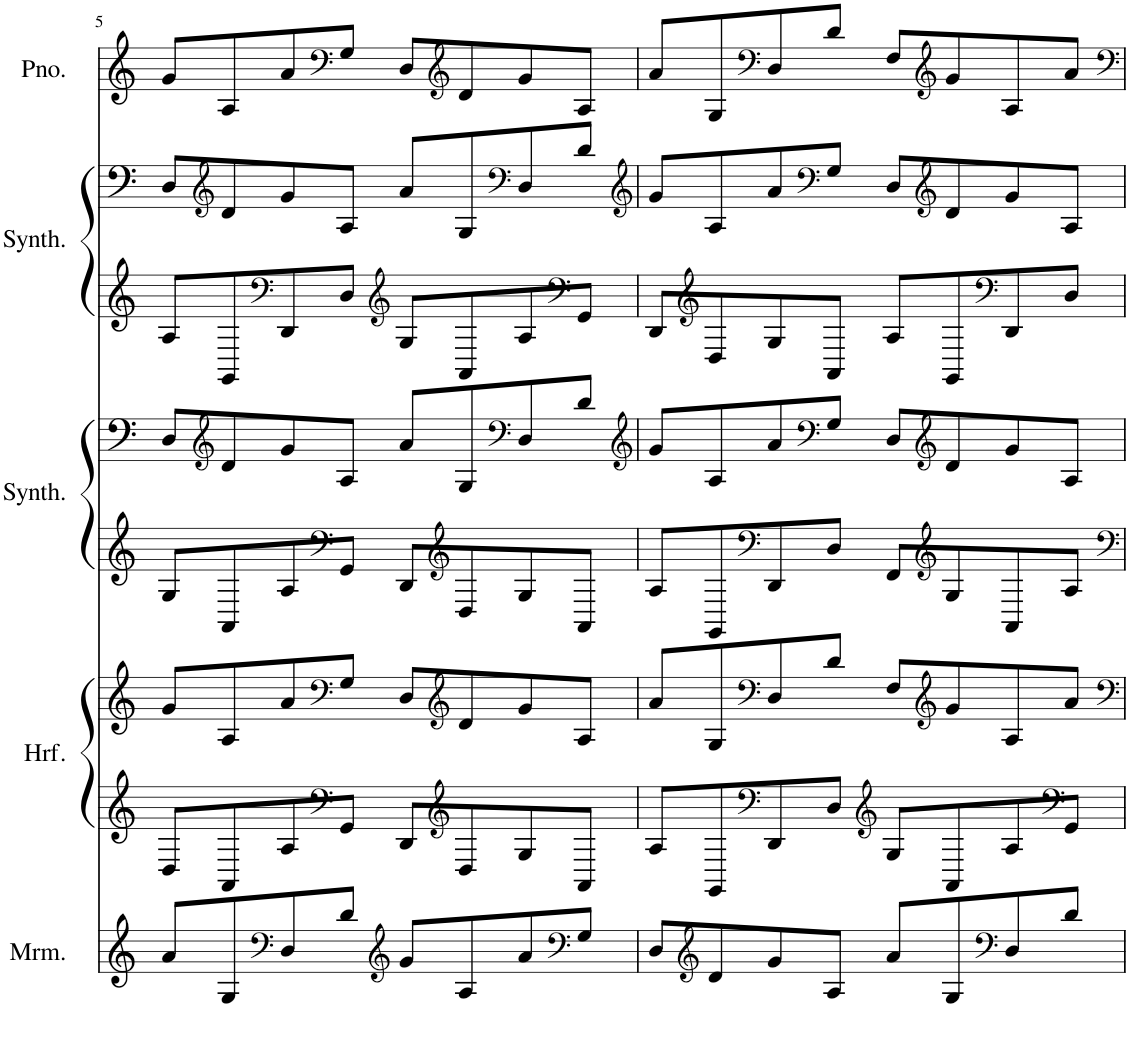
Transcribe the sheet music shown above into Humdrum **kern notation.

**kern	**kern	**kern	**kern	**kern	**kern	**kern	**kern
*part5	*part4	*part4	*part3	*part3	*part2	*part2	*part1
*staff8	*staff7	*staff6	*staff5	*staff4	*staff3	*staff2	*staff1
*I"Marimba	*I"Harfe	*	*I"String Synthesizer	*	*I"Atmosphere Synthesizer	*	*I"Piano
*I'Mrm.	*I'Hrf.	*	*I'Synth.	*	*I'Synth.	*	*I'Pno.
!!LO:PB:g=z
*clefG2	*clefG2	*clefG2	*clefG2	*clefF4	*clefG2	*clefF4	*clefG2
*k[]	*k[]	*k[]	*k[]	*k[]	*k[]	*k[]	*k[]
*M4/4	*M4/4	*M4/4	*M4/4	*M4/4	*M4/4	*M4/4	*M4/4
=5	=5	=5	=5	=5	=5	=5	=5
8a/L	8D/L	8g/L	8G/L	8D/L	8A/L	8D/L	8g/L
*	*	*	*	*clefG2	*	*clefG2	*
8G/	8AA/	8A/	8AA/	8d/	8GG/	8d/	8A/
*clefF4	*	*	*	*	*clefF4	*	*
8D/	8A/	8a/	8A/	8g/	8DD/	8g/	8a/
*	*clefF4	*clefF4	*clefF4	*	*	*	*clefF4
8d/J	8GG/J	8G/J	8GG/J	8A/J	8D/J	8A/J	8G/J
*clefG2	*	*	*	*	*clefG2	*	*
8g/L	8DD/L	8D/L	8DD/L	8a/L	8G/L	8a/L	8D/L
*	*clefG2	*clefG2	*clefG2	*	*	*	*clefG2
8A/	8D/	8d/	8D/	8G/	8AA/	8G/	8d/
*	*	*	*	*clefF4	*	*clefF4	*
8a/	8G/	8g/	8G/	8D/	8A/	8D/	8g/
*clefF4	*	*	*	*	*clefF4	*	*
8G/J	8AA/J	8A/J	8AA/J	8d/J	8GG/J	8d/J	8A/J
=6	=6	=6	=6	=6	=6	=6	=6
*	*	*	*	*clefG2	*	*clefG2	*
8D/L	8A/L	8a/L	8A/L	8g/L	8DD/L	8g/L	8a/L
*clefG2	*	*	*	*	*clefG2	*	*
8d/	8GG/	8G/	8GG/	8A/	8D/	8A/	8G/
*	*clefF4	*clefF4	*clefF4	*	*	*	*clefF4
8g/	8DD/	8D/	8DD/	8a/	8G/	8a/	8D/
*	*	*	*	*clefF4	*	*clefF4	*
8A/J	8D/J	8d/J	8D/J	8G/J	8AA/J	8G/J	8d/J
*	*clefG2	*	*	*	*	*	*
8a/L	8G/L	8F/L	8FF/L	8D/L	8A/L	8D/L	8F/L
*	*	*clefG2	*clefG2	*clefG2	*	*clefG2	*clefG2
8G/	8AA/	8g/	8G/	8d/	8GG/	8d/	8g/
*clefF4	*	*	*	*	*clefF4	*	*
8D/	8A/	8A/	8AA/	8g/	8DD/	8g/	8A/
*	*clefF4	*	*	*	*	*	*
8d/J	8GG/J	8a/J	8A/J	8A/J	8D/J	8A/J	8a/J
=	=	=	=	=	=	=	=
*-	*-	*-	*-	*-	*-	*-	*-
